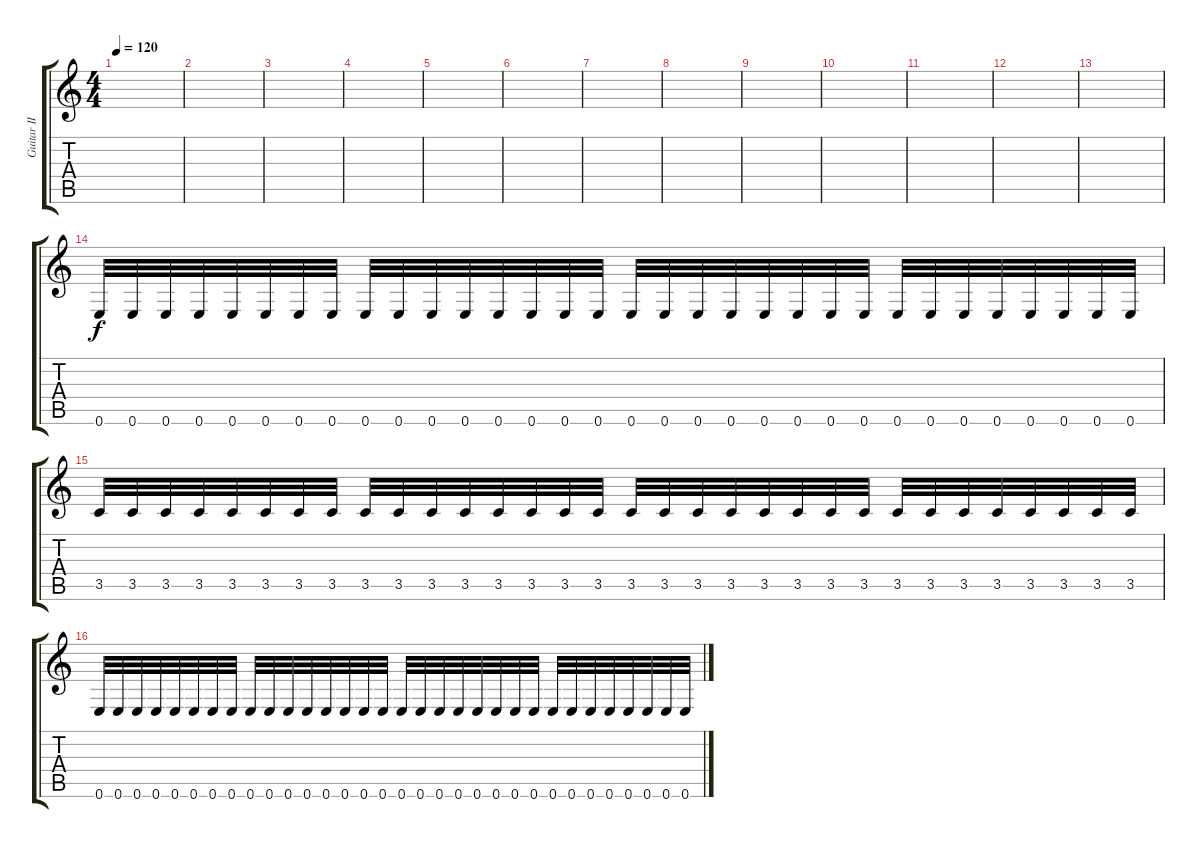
\track ("Guitar II" "Guitar II") {instrument distortionguitar}
\staff {score tabs}
\tuning (E4 B3 G3 D3 A2 E2) {hide}
\ts (4 4)
\tempo 120
\clef g2
\ks c
|
|
|
|
|
|
|
|
|
|
|
|
|
0.6.32 0.6.32 0.6.32 0.6.32 0.6.32 0.6.32 0.6.32 0.6.32 0.6.32 0.6.32 0.6.32 0.6.32 0.6.32 0.6.32 0.6.32 0.6.32 0.6.32 0.6.32 0.6.32 0.6.32 0.6.32 0.6.32 0.6.32 0.6.32 0.6.32 0.6.32 0.6.32 0.6.32 0.6.32 0.6.32 0.6.32 0.6.32 |
3.5.32 3.5.32 3.5.32 3.5.32 3.5.32 3.5.32 3.5.32 3.5.32 3.5.32 3.5.32 3.5.32 3.5.32 3.5.32 3.5.32 3.5.32 3.5.32 3.5.32 3.5.32 3.5.32 3.5.32 3.5.32 3.5.32 3.5.32 3.5.32 3.5.32 3.5.32 3.5.32 3.5.32 3.5.32 3.5.32 3.5.32 3.5.32 |
0.6.32 0.6.32 0.6.32 0.6.32 0.6.32 0.6.32 0.6.32 0.6.32 0.6.32 0.6.32 0.6.32 0.6.32 0.6.32 0.6.32 0.6.32 0.6.32 0.6.32 0.6.32 0.6.32 0.6.32 0.6.32 0.6.32 0.6.32 0.6.32 0.6.32 0.6.32 0.6.32 0.6.32 0.6.32 0.6.32 0.6.32 0.6.32
